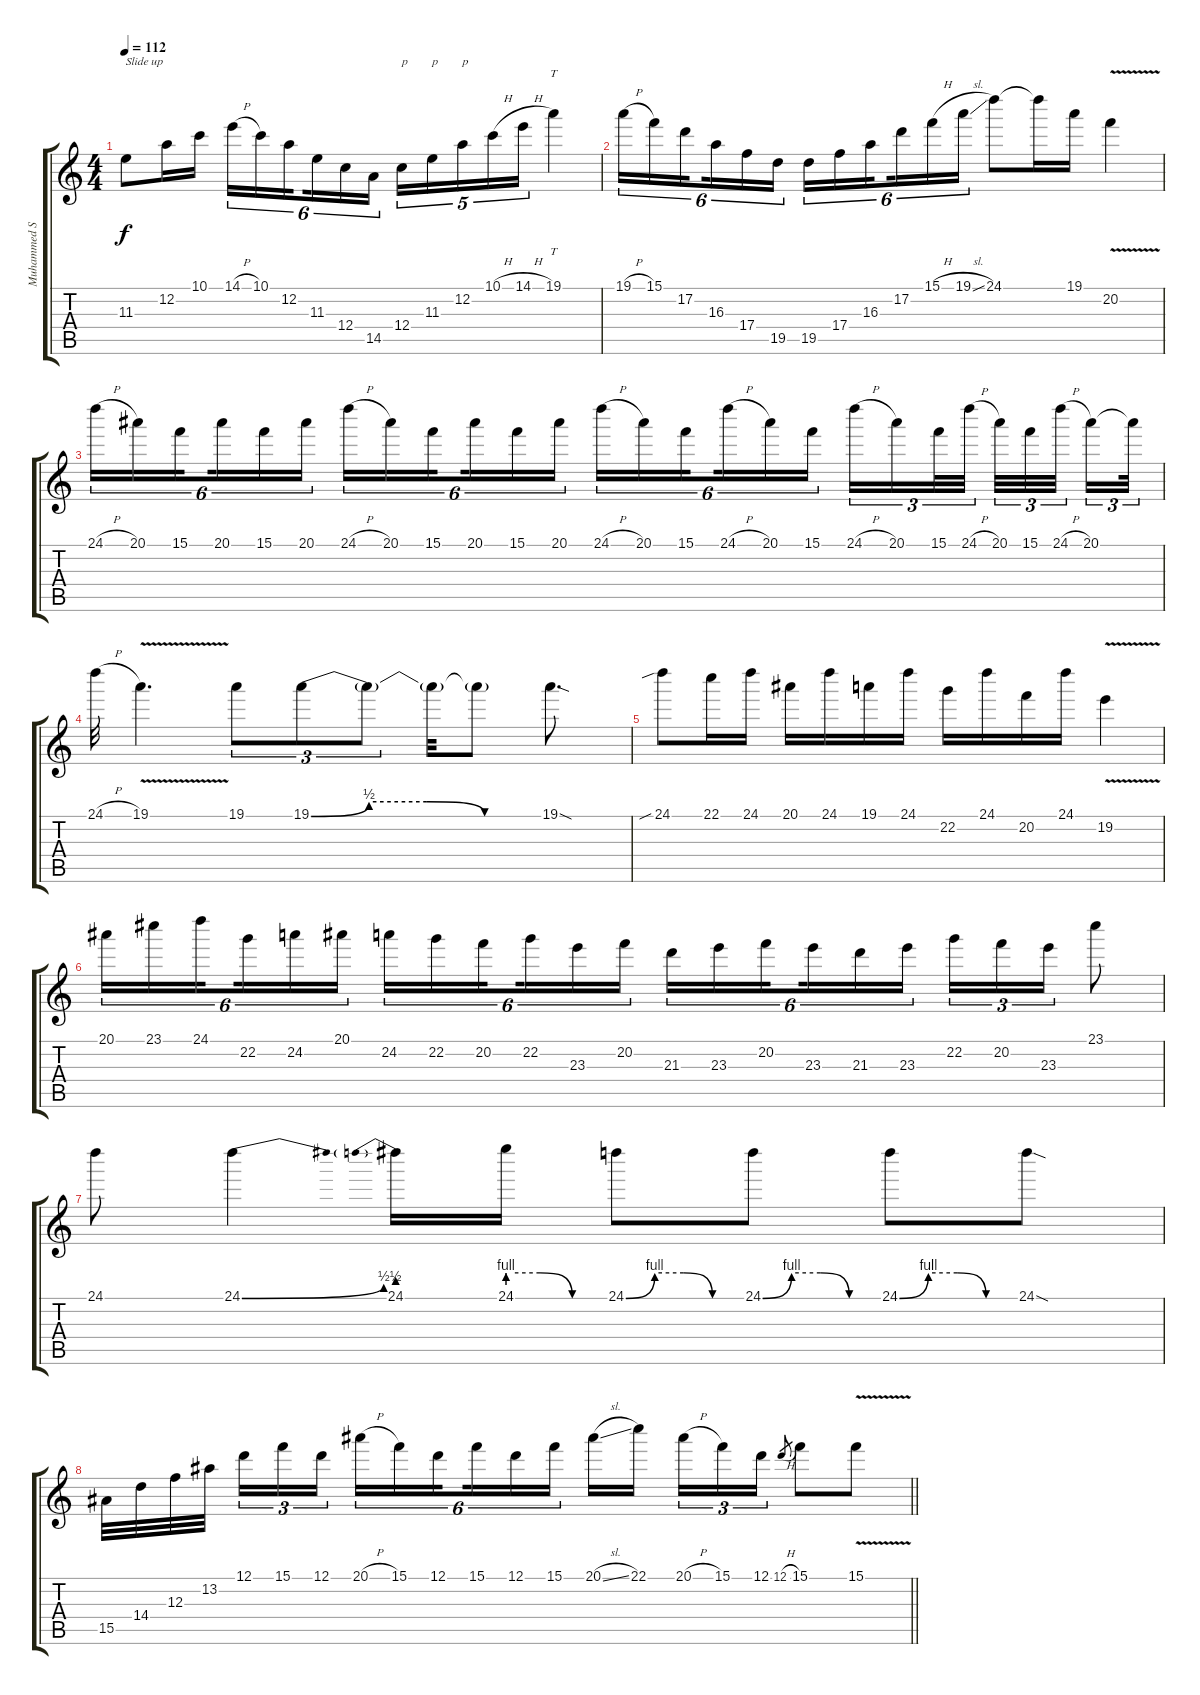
\track ("Muhammed Suicmez" "Muhammed S") {instrument distortionguitar}
\staff {score tabs}
\tuning (D4 A3 F3 C3 G2 D2) {hide}
\ts (4 4)
\tempo 112
\clef g2
\ks c
11.3.8{txt "Slide up" dy f volume 15} 12.2.16 10.1.16 14.1{h}.16{tu (6 4)} 10.1.16{tu (6 4)} 12.2.16{tu (6 4) beam splitsecondary} 11.3.16{tu (6 4)} 12.4.16{tu (6 4)} 14.5.16{tu (6 4)} 12.4.16{tu (5 4) txt "p"} 11.3.16{tu (5 4) txt "p"} 12.2.16{tu (5 4) txt "p"} 10.1{h}.16{tu (5 4)} 14.1{h}.16{tu (5 4)} 19.1.4{tt} |
19.1{h}.16{tu (6 4)} 15.1.16{tu (6 4)} 17.2.16{tu (6 4) beam splitsecondary} 16.3.16{tu (6 4)} 17.4.16{tu (6 4)} 19.5.16{tu (6 4)} 19.5.16{tu (6 4)} 17.4.16{tu (6 4)} 16.3.16{tu (6 4) beam splitsecondary} 17.2.16{tu (6 4)} 15.1{h}.16{tu (6 4)} 19.1{sl}.16{tu (6 4)} 24.1.8 24.1{t}.16 19.1.16 20.2{v}.4 |
24.1{h}.16{tu (6 4) volume 15} 20.1.16{tu (6 4)} 15.1.16{tu (6 4) beam splitsecondary} 20.1.16{tu (6 4)} 15.1.16{tu (6 4)} 20.1.16{tu (6 4)} 24.1{h}.16{tu (6 4)} 20.1.16{tu (6 4)} 15.1.16{tu (6 4) beam splitsecondary} 20.1.16{tu (6 4)} 15.1.16{tu (6 4)} 20.1.16{tu (6 4)} 24.1{h}.16{tu (6 4)} 20.1.16{tu (6 4)} 15.1.16{tu (6 4) beam splitsecondary} 24.1{h}.16{tu (6 4)} 20.1.16{tu (6 4)} 15.1.16{tu (6 4)} 24.1{h}.16{tu (3 2)} 20.1.16{tu (3 2)} 15.1.32{tu (3 2)} 24.1{h}.32{tu (3 2) beam splitsecondary} 20.1.32{tu (3 2)} 15.1.32{tu (3 2)} 24.1{h}.32{tu (3 2) beam splitsecondary} 20.1.16{tu (3 2)} 20.1{t}.32{tu (3 2)} |
24.1{h}.32 19.1{v}.4{d} 19.1.8{tu (3 2)} 19.1{be (custom 0 0 15 2 30 2 45 0 60 0)}.8{tu (3 2)} 19.1{t}.8{tu (3 2)} 19.1{t}.32 19.1{t}.8 19.1{sod}.8{d} |
24.1{sib}.8 22.1.16 24.1.16 20.1.16 24.1.16 19.1.16 24.1.16 22.2.16 24.1.16 20.2.16 24.1.16 19.2{v}.4 |
20.1.16{tu (6 4)} 23.1.16{tu (6 4)} 24.1.16{tu (6 4) beam splitsecondary} 22.2.16{tu (6 4)} 24.2.16{tu (6 4)} 20.1.16{tu (6 4)} 24.2.16{tu (6 4)} 22.2.16{tu (6 4)} 20.2.16{tu (6 4) beam splitsecondary} 22.2.16{tu (6 4)} 23.3.16{tu (6 4)} 20.2.16{tu (6 4)} 21.3.16{tu (6 4)} 23.3.16{tu (6 4)} 20.2.16{tu (6 4) beam splitsecondary} 23.3.16{tu (6 4)} 21.3.16{tu (6 4)} 23.3.16{tu (6 4)} 22.2.16{tu (3 2)} 20.2.16{tu (3 2)} 23.3.16{tu (3 2)} 23.1.8 |
24.1.8 24.1{be (bend 0 0 60 2)}.4 24.1{be (prebend 0 2 60 2)}.16 24.1{be (custom 0 4 20 4 40 0 60 0)}.16 24.1{be (custom 0 0 15 4 30 4 45 0 60 0)}.8 24.1{be (custom 0 0 15 4 30 4 45 0 60 0)}.8 24.1{be (custom 0 0 15 4 30 4 45 0 60 0)}.8 24.1{sod}.8 |
\barLineRight lightlight
15.5.32 14.4.32 12.3.32 13.2.32{beam splitsecondary} 12.1.16{tu (3 2)} 15.1.16{tu (3 2)} 12.1.16{tu (3 2)} 20.1{h}.16{tu (6 4)} 15.1.16{tu (6 4)} 12.1.16{tu (6 4) beam splitsecondary} 15.1.16{tu (6 4)} 12.1.16{tu (6 4)} 15.1.16{tu (6 4)} 20.1{sl}.16 22.1.16{beam splitsecondary} 20.1{h}.16{tu (3 2)} 15.1.16{tu (3 2)} 12.1.16{tu (3 2)} 12.1{h}.8{gr} 15.1.8 15.1{v}.8
